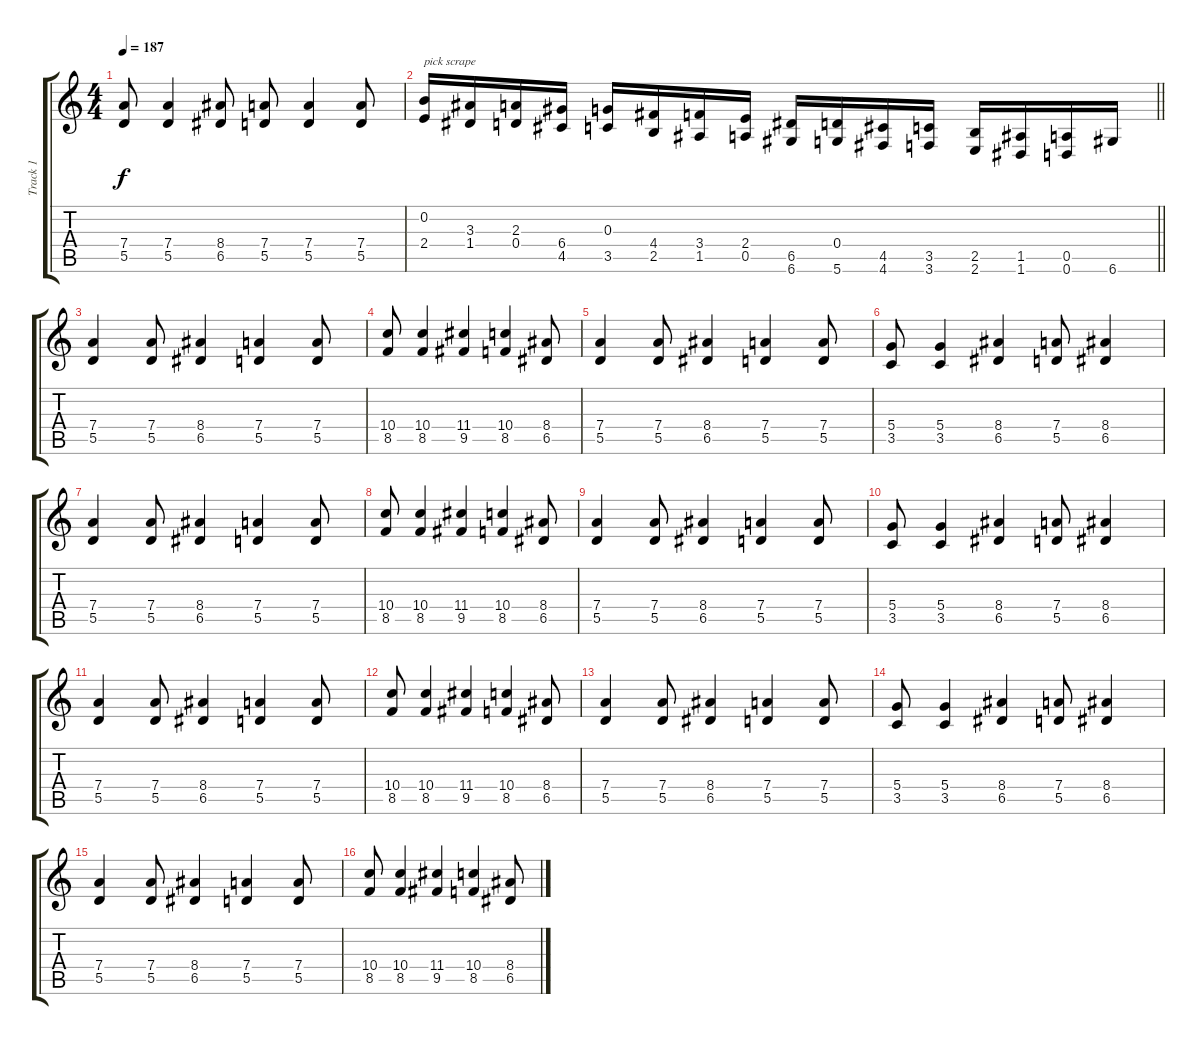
\track ("Track 1" "Track 1") {instrument distortionguitar}
\staff {score tabs}
\tuning (E4 B3 G3 D3 A2 D2) {hide}
\ts (4 4)
\tempo 187
\clef g2
\ks c
(7.4 5.5).8{dy f} (7.4 5.5).4 (8.4 6.5).8 (7.4 5.5).8 (7.4 5.5).4 (7.4 5.5).8 |
\barLineRight lightlight
(0.2 2.4).16{txt "pick scrape" instrument guitarfretnoise} (3.3 1.4).16 (2.3 0.4).16 (6.4 4.5).16 (0.3 3.5).16 (4.4 2.5).16 (3.4 1.5).16 (2.4 0.5).16 (6.5 6.6).16 (0.4 5.6).16 (4.5 4.6).16 (3.5 3.6).16 (2.5 2.6).16 (1.5 1.6).16 (0.5 0.6).16 6.6.16 |
\section ("" "")
(7.4 5.5).4{instrument distortionguitar} (7.4 5.5).8 (8.4 6.5).4 (7.4 5.5).4 (7.4 5.5).8 |
(10.4 8.5).8 (10.4 8.5).4 (11.4 9.5).4 (10.4 8.5).4 (8.4 6.5).8 |
(7.4 5.5).4 (7.4 5.5).8 (8.4 6.5).4 (7.4 5.5).4 (7.4 5.5).8 |
(5.4 3.5).8 (5.4 3.5).4 (8.4 6.5).4 (7.4 5.5).8 (8.4 6.5).4 |
(7.4 5.5).4 (7.4 5.5).8 (8.4 6.5).4 (7.4 5.5).4 (7.4 5.5).8 |
(10.4 8.5).8 (10.4 8.5).4 (11.4 9.5).4 (10.4 8.5).4 (8.4 6.5).8 |
(7.4 5.5).4 (7.4 5.5).8 (8.4 6.5).4 (7.4 5.5).4 (7.4 5.5).8 |
(5.4 3.5).8 (5.4 3.5).4 (8.4 6.5).4 (7.4 5.5).8 (8.4 6.5).4 |
(7.4 5.5).4 (7.4 5.5).8 (8.4 6.5).4 (7.4 5.5).4 (7.4 5.5).8 |
(10.4 8.5).8 (10.4 8.5).4 (11.4 9.5).4 (10.4 8.5).4 (8.4 6.5).8 |
(7.4 5.5).4 (7.4 5.5).8 (8.4 6.5).4 (7.4 5.5).4 (7.4 5.5).8 |
(5.4 3.5).8 (5.4 3.5).4 (8.4 6.5).4 (7.4 5.5).8 (8.4 6.5).4 |
(7.4 5.5).4 (7.4 5.5).8 (8.4 6.5).4 (7.4 5.5).4 (7.4 5.5).8 |
(10.4 8.5).8 (10.4 8.5).4 (11.4 9.5).4 (10.4 8.5).4 (8.4 6.5).8
